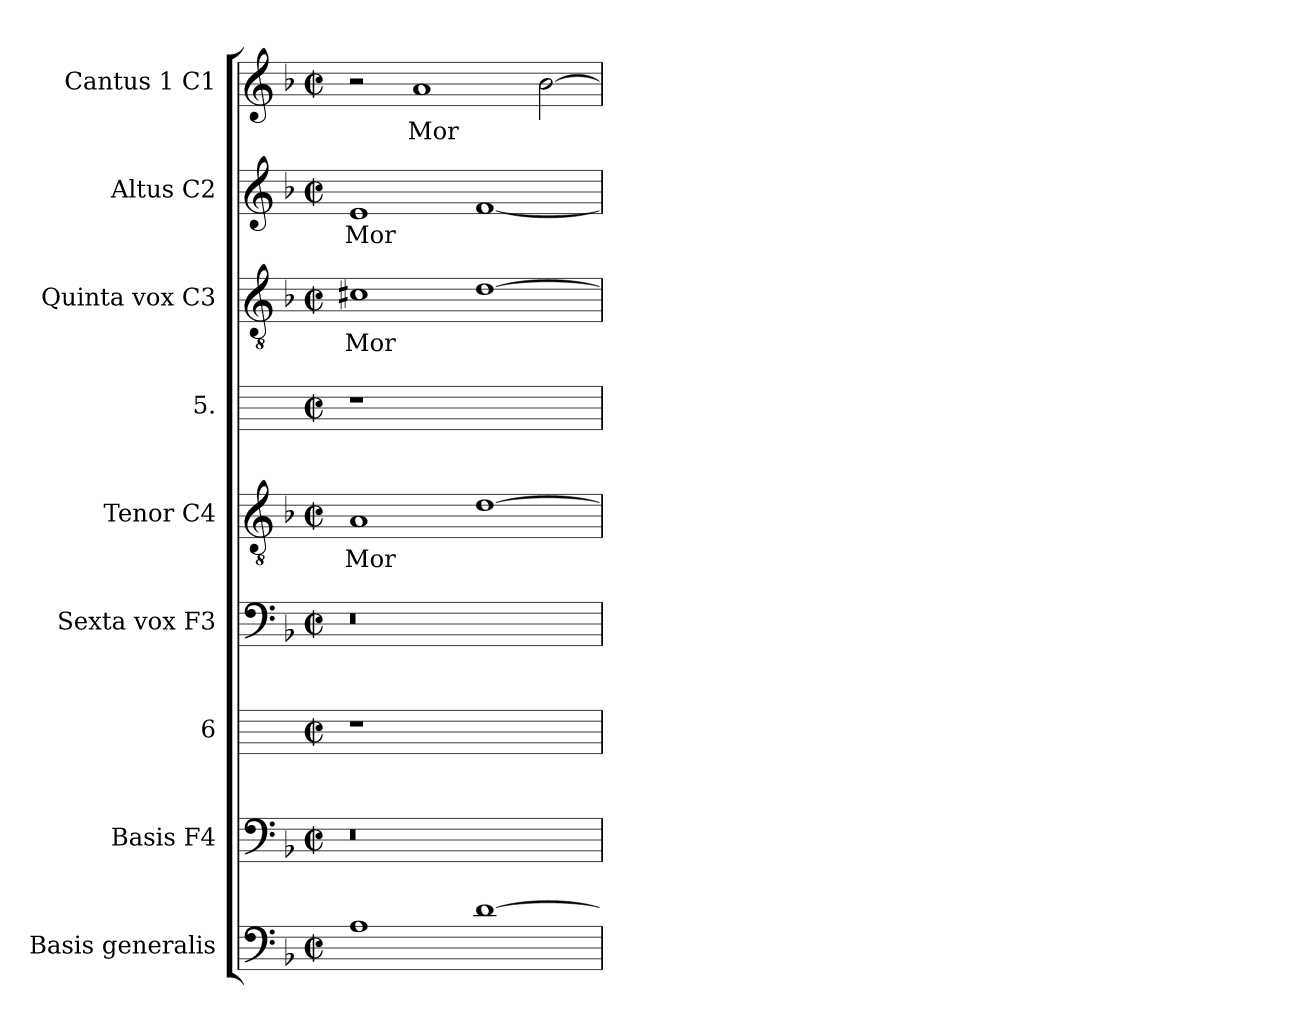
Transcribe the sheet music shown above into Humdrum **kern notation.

**kern	**text	**kern	**kern	**kern	**kern	**text	**kern	**kern	**text	**kern	**text	**kern	**text
*part9	*part9	*part8	*part7	*part6	*part5	*part5	*part4	*part3	*part3	*part2	*part2	*part1	*part1
*staff9	*staff9	*staff8	*staff7	*staff6	*staff5	*staff5	*staff4	*staff3	*staff3	*staff2	*staff2	*staff1	*staff1
*I"Basis  generalis	*	*I"Basis  F4	*I"6	*I"Sexta vox  F3	*I"Tenor  C4	*	*I"5.	*I"Quinta vox  C3	*	*I"Altus  C2	*	*I"Cantus 1  C1	*
*	*	*I'B	*	*	*I'T	*	*	*	*	*I'A	*	*I'C	*
!!LO:PB:g=z
*stria5	*	*stria5	*stria5	*stria5	*stria5	*	*stria5	*stria5	*	*stria5	*	*stria5	*
*clefF4	*	*clefF4	*	*clefF4	*clefGv2	*	*	*clefGv2	*	*clefG2	*	*clefG2	*
*k[b-]	*	*k[b-]	*k[]	*k[b-]	*k[b-]	*	*k[]	*k[b-]	*	*k[b-]	*	*k[b-]	*
*F:	*	*F:	*C:	*F:	*F:	*	*C:	*F:	*	*F:	*	*F:	*
*M2/2	*	*M2/2	*M2/2	*M2/2	*M2/2	*	*M2/2	*M2/2	*	*M2/2	*	*M2/2	*
*met(c|)	*	*met(c|)	*met(c|)	*met(c|)	*met(c|)	*	*met(c|)	*met(c|)	*	*met(c|)	*	*met(c|)	*
=1	=1	=1	=1	=1	=1	=1	=1	=1	=1	=1	=1	=1	=1
!	!LO:LY:a:cj	!	!	!	!	!LO:LY:b:cj	!	!	!LO:LY:b:cj	!	!LO:LY:b:cj	!	!
1A	.	0r	1r	0r	1A	Mor-	1r	1c#X	Mor-	1e	Mor-	2r	.
!	!	!	!	!	!	!	!	!	!	!	!	!	!LO:LY:b:cj
.	.	.	.	.	.	.	.	.	.	.	.	1a	Mor-
!	!LO:LY:a:cj	!	!	!	!	!LO:LY:b:cj	!	!	!LO:LY:b:cj	!	!LO:LY:b:cj	!	!
[>1d	.	.	1ryy	.	[>1d	--	1ryy	[>1d	--	[<1f	--	.	.
!	!	!	!	!	!	!	!	!	!	!	!	!	!LO:LY:b:cj
.	.	.	.	.	.	.	.	.	.	.	.	[>2b-\	--
=	=	=	=	=	=	=	=	=	=	=	=	=	=
*-	*-	*-	*-	*-	*-	*-	*-	*-	*-	*-	*-	*-	*-
